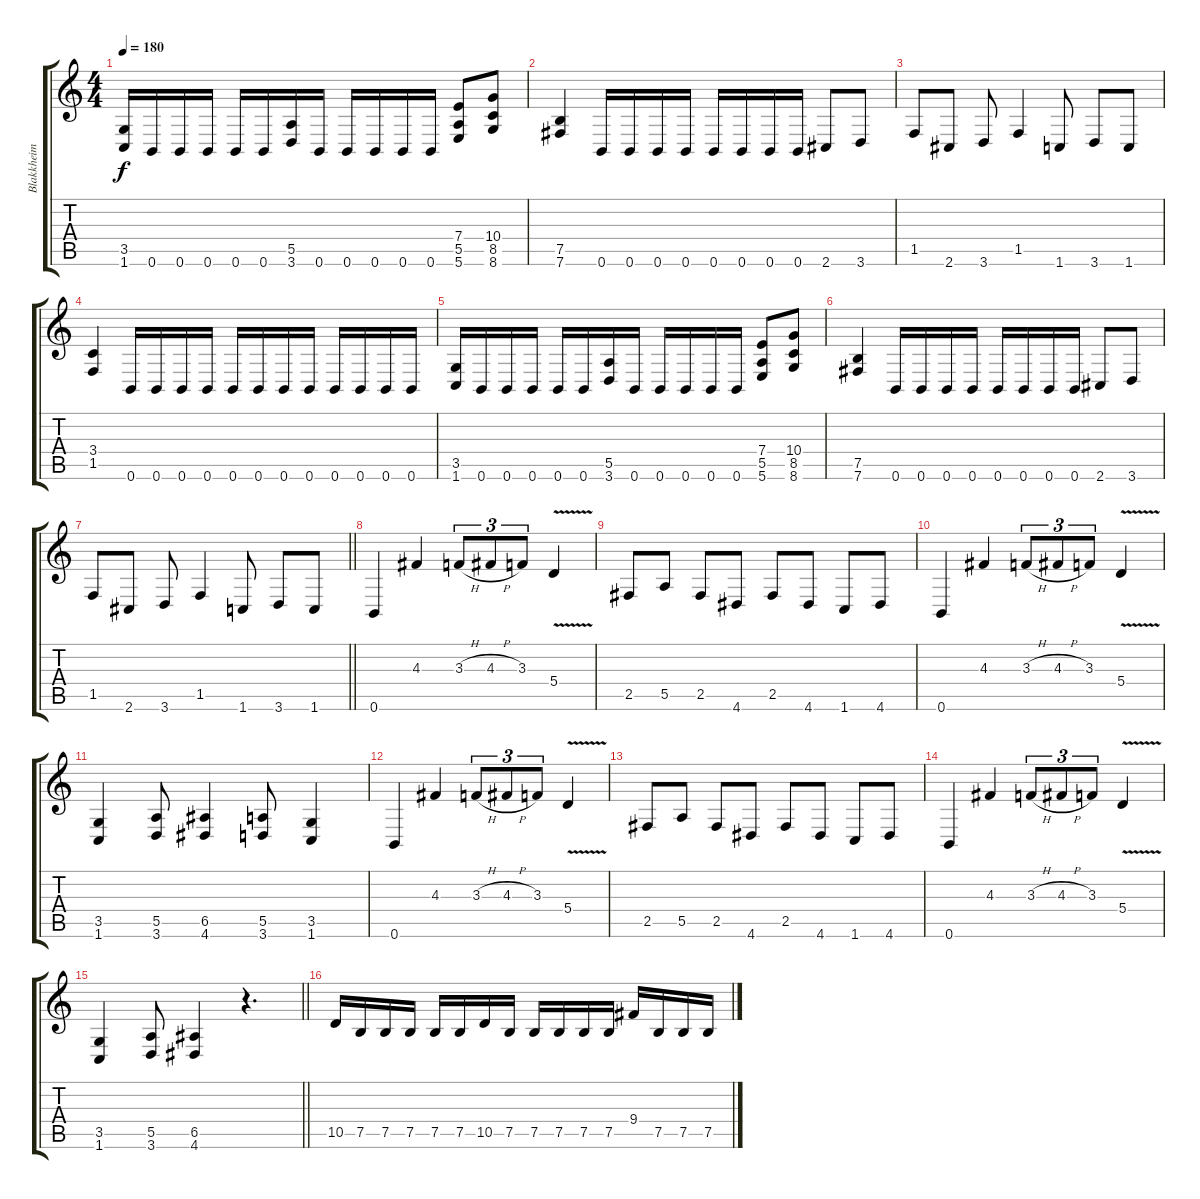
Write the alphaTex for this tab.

\track ("Blakkheim - Guitar" "Blakkheim ") {instrument overdrivenguitar}
\staff {score tabs}
\tuning (B3 Gb3 D3 A2 E2 B1) {hide}
\ts (4 4)
\tempo 180
\clef g2
\ks c
(3.5 1.6).16{dy f} 0.6.16 0.6.16 0.6.16 0.6.16 0.6.16 (5.5 3.6).16 0.6.16 0.6.16 0.6.16 0.6.16 0.6.16 (7.4 5.5 5.6).8 (10.4 8.5 8.6).8 |
(7.5 7.6).4 0.6.16 0.6.16 0.6.16 0.6.16 0.6.16 0.6.16 0.6.16 0.6.16 2.6.8 3.6.8 |
1.5.8 2.6.8 3.6.8 1.5.4 1.6.8 3.6.8 1.6.8 |
(3.4 1.5).4 0.6.16 0.6.16 0.6.16 0.6.16 0.6.16 0.6.16 0.6.16 0.6.16 0.6.16 0.6.16 0.6.16 0.6.16 |
(3.5 1.6).16 0.6.16 0.6.16 0.6.16 0.6.16 0.6.16 (5.5 3.6).16 0.6.16 0.6.16 0.6.16 0.6.16 0.6.16 (7.4 5.5 5.6).8 (10.4 8.5 8.6).8 |
(7.5 7.6).4 0.6.16 0.6.16 0.6.16 0.6.16 0.6.16 0.6.16 0.6.16 0.6.16 2.6.8 3.6.8 |
\barLineRight lightlight
1.5.8 2.6.8 3.6.8 1.5.4 1.6.8 3.6.8 1.6.8 |
\section ("" "")
0.6.4 4.3.4 3.3{h}.8{tu (3 2)} 4.3{h}.8{tu (3 2)} 3.3.8{tu (3 2)} 5.4{v}.4 |
2.5.8 5.5.8 2.5.8 4.6.8 2.5.8 4.6.8 1.6.8 4.6.8 |
0.6.4 4.3.4 3.3{h}.8{tu (3 2)} 4.3{h}.8{tu (3 2)} 3.3.8{tu (3 2)} 5.4{v}.4 |
(3.5 1.6).4 (5.5 3.6).8 (6.5 4.6).4 (5.5 3.6).8 (3.5 1.6).4 |
0.6.4 4.3.4 3.3{h}.8{tu (3 2)} 4.3{h}.8{tu (3 2)} 3.3.8{tu (3 2)} 5.4{v}.4 |
2.5.8 5.5.8 2.5.8 4.6.8 2.5.8 4.6.8 1.6.8 4.6.8 |
0.6.4 4.3.4 3.3{h}.8{tu (3 2)} 4.3{h}.8{tu (3 2)} 3.3.8{tu (3 2)} 5.4{v}.4 |
\barLineRight lightlight
(3.5 1.6).4 (5.5 3.6).8 (6.5 4.6).4 r.4{d} |
\section ("" "")
10.5.16 7.5.16 7.5.16 7.5.16 7.5.16 7.5.16 10.5.16 7.5.16 7.5.16 7.5.16 7.5.16 7.5.16 9.4.16 7.5.16 7.5.16 7.5.16
